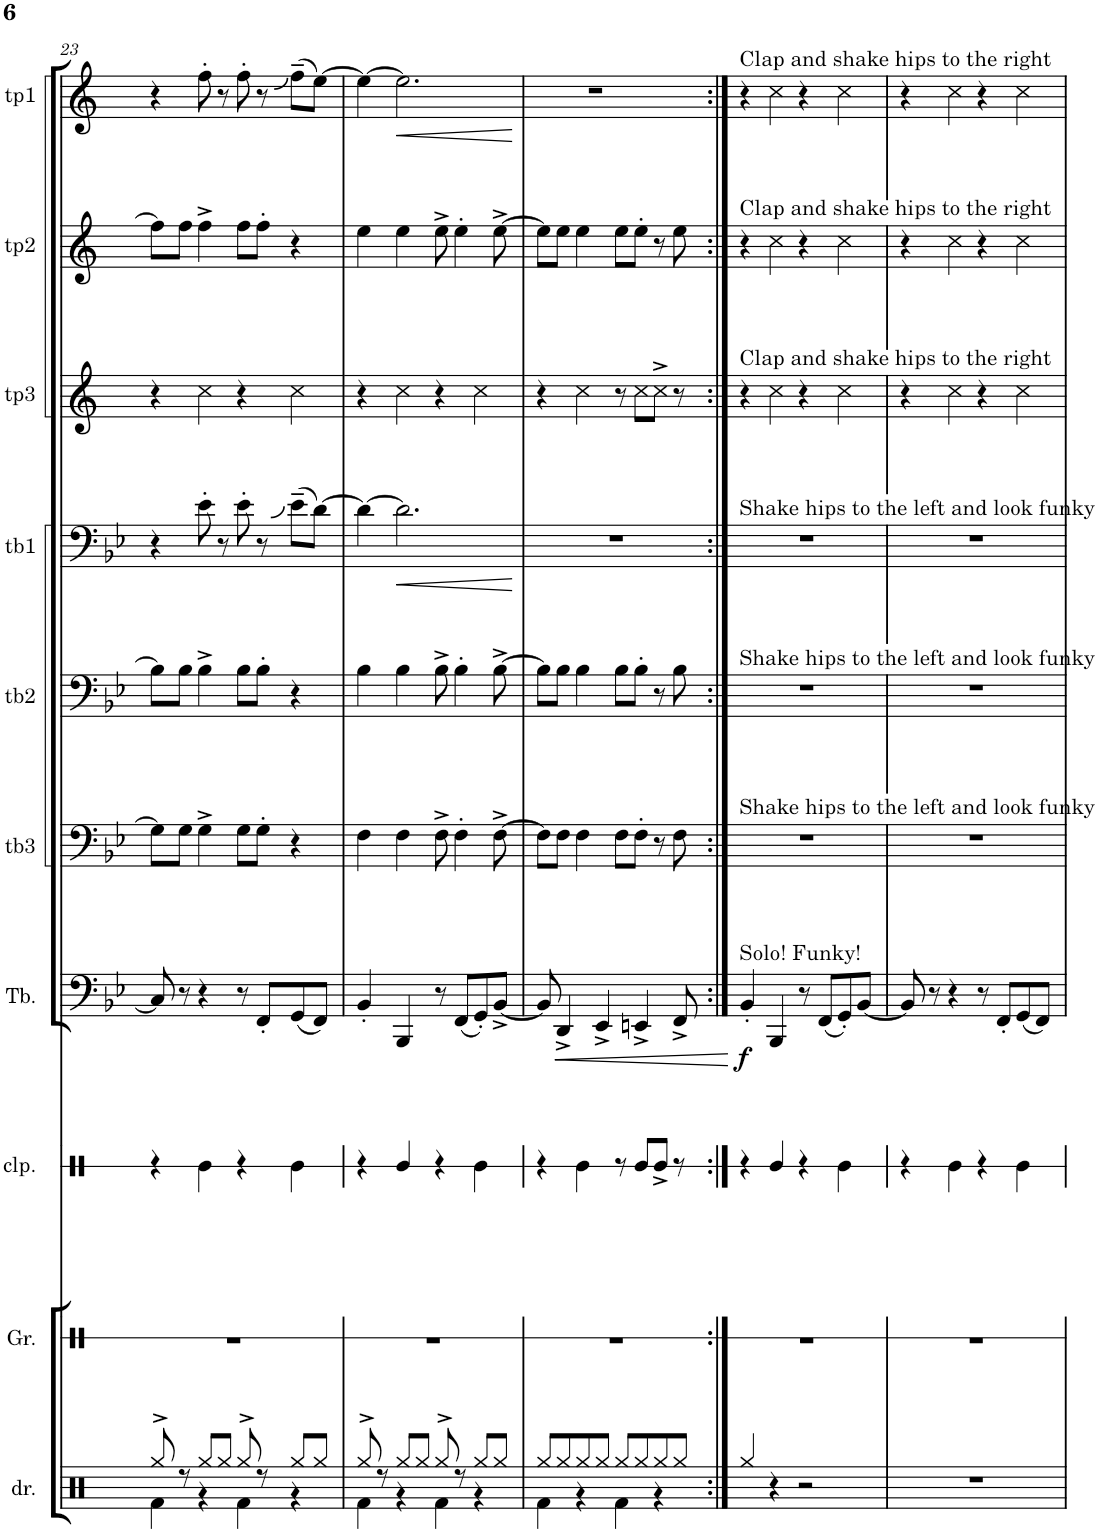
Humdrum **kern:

**kern	**kern	**kern	**kern	**dynam	**kern	**kern	**kern	**kern	**kern	**kern
*part10	*part9	*part8	*part7	*part7	*part6	*part5	*part4	*part3	*part2	*part1
*staff10	*staff9	*staff8	*staff7	*staff7	*staff6	*staff5	*staff4	*staff3	*staff2	*staff1
*I"Drum Set	*I"Guiro	*I"Claps	*I"Tuba	*	*I"Trombone 3	*I"Trombone 2	*I"Trombone 1	*I"Trumpet in Bb 3	*I"Trumpet in Bb2	*I"Trumpet in Bb 1
*I'dr.	*I'Gr.	*I'clp.	*I'Tb.	*	*I'tb3	*I'tb2	*I'tb1	*I'tp3	*I'tp2	*I'tp1
!!LO:PB:g=z
*clefX	*clefX	*clefX	*clefF4	*	*clefF4	*clefF4	*clefF4	*clefG2	*clefG2	*clefG2
*	*	*	*	*	*	*	*	*Trd1c2	*Trd1c2	*Trd1c2
*k[]	*k[]	*k[]	*k[b-e-]	*	*k[b-e-]	*k[b-e-]	*k[b-e-]	*k[]	*k[]	*k[]
*M4/4	*M4/4	*M4/4	*M4/4	*	*M4/4	*M4/4	*M4/4	*M4/4	*M4/4	*M4/4
=23	=23	=23	=23	=23	=23	=23	=23	=23	=23	=23
*^	*	*	*	*	*	*	*	*	*	*
8Rgg^/	4Rf\	1r	4r	8C/]	.	8G\L]	8B-\L]	4r	4r	8ff\L]	4r
8r	.	.	.	8r	.	8G\J	8B-\J	.	.	8ff\J	.
8Rgg/L	4r	.	4Re\	4r	.	4G^\	4B-^\	8e-'\	4cc\	4ff^\	8ff'\
8Rgg/J	.	.	.	.	.	.	.	8r	.	.	8r
8Rgg^/	4Rf\	.	4r	8r	.	8G\L	8B-\L	8e-'\	4r	8ff\L	8ff'\
8r	.	.	.	8FF'/L	.	8G'\J	8B-'\J	8r	.	8ff'\J	8r
8Rgg/L	4r	.	4Re\	(8GG/	.	4r	4r	(8e-~\L	4cc\	4r	(8ff~\L
8Rgg/J	.	.	.	8FF/J)	.	.	.	[8d\J)	.	.	[8ee\J)
=24	=24	=24	=24	=24	=24	=24	=24	=24	=24	=24	=24
8Rgg^/	4Rf\	1r	4r	4BB-'/	.	4F\	4B-\	4d\_	4r	4ee\	4ee\_
8r	.	.	.	.	.	.	.	.	.	.	.
8Rgg/L	4r	.	4Re/	4BBB-/	.	4F\	4B-\	2.d\]	4cc\	4ee\	2.ee\]
8Rgg/J	.	.	.	.	.	.	.	.	.	.	.
8Rgg^/	4Rf\	.	4r	8r	.	8F^\	8B-^\	.	4r	8ee^\	.
8r	.	.	.	(8FF/L	.	4F'\	4B-'\	.	.	4ee'\	.
8Rgg/L	4r	.	4Re\	8GG'/)	.	.	.	.	4cc\	.	.
8Rgg/J	.	.	.	[8BB-^/J	.	[8F^\	[8B-^\	.	.	[8ee^\	.
=25	=25	=25	=25	=25	=25	=25	=25	=25	=25	=25	=25
8Rgg/L	4Rf\	1r	4r	8BB-/]	.	8F\L]	8B-\L]	1r	4r	8ee\L]	1r
8Rgg/	.	.	.	4DD^/	.	8F\J	8B-\J	.	.	8ee\J	.
8Rgg/	4r	.	4Re\	.	.	4F\	4B-\	.	4cc\	4ee\	.
8Rgg/J	.	.	.	4EE-^/	.	.	.	.	.	.	.
8Rgg/L	4Rf\	.	8r	.	.	8F\L	8B-\L	.	8r	8ee\L	.
8Rgg/	.	.	8Re/L	4EEn^/	.	8F'\J	8B-'\J	.	8cc\L	8ee'\J	.
8Rgg/	4r	.	8Re^/J	.	.	8r	8r	.	8cc^\J	8r	.
8Rgg/J	.	.	8r	8FF^/	.	8F\	8B-\	.	8r	8ee\	.
*v	*v	*	*	*	*	*	*	*	*	*	*
=26:|!	=26:|!	=26:|!	=26:|!	=26:|!	=26:|!	=26:|!	=26:|!	=26:|!	=26:|!	=26:|!
!	!	!	!	!	!	!	!	!	!	!LO:TX:a:t=Clap and shake hips to the right
!	!	!	!	!	!	!	!	!	!LO:TX:a:t=Clap and shake hips to the right	!
!	!	!	!	!	!	!	!	!LO:TX:a:t=Clap and shake hips to the right	!	!
!	!	!	!	!	!	!	!LO:TX:a:t=Shake hips to the left and look funky	!	!	!
!	!	!	!	!	!	!LO:TX:a:t=Shake hips to the left and look funky	!	!	!	!
!	!	!	!	!	!LO:TX:a:t=Shake hips to the left and look funky	!	!	!	!	!
!	!	!	!LO:TX:a:t=Solo! Funky!	!	!	!	!	!	!	!
!	!	!	!	!LO:DY:b	!	!	!	!	!	!
4Rgg/	1r	4r	4BB-'/	f	1r	1r	1r	4r	4r	4r
4r	.	4Re/	4BBB-/	.	.	.	.	4cc\	4cc\	4cc\
2r	.	4r	8r	.	.	.	.	4r	4r	4r
.	.	.	(8FF/L	.	.	.	.	.	.	.
.	.	4Re\	8GG'/)	.	.	.	.	4cc\	4cc\	4cc\
.	.	.	[8BB-/J	.	.	.	.	.	.	.
=27	=27	=27	=27	=27	=27	=27	=27	=27	=27	=27
1r	1r	4r	8BB-/]	.	1r	1r	1r	4r	4r	4r
.	.	.	8r	.	.	.	.	.	.	.
.	.	4Re\	4r	.	.	.	.	4cc\	4cc\	4cc\
.	.	4r	8r	.	.	.	.	4r	4r	4r
.	.	.	8FF'/L	.	.	.	.	.	.	.
.	.	4Re\	(8GG/	.	.	.	.	4cc\	4cc\	4cc\
.	.	.	8FF/J)	.	.	.	.	.	.	.
=	=	=	=	=	=	=	=	=	=	=
*-	*-	*-	*-	*-	*-	*-	*-	*-	*-	*-
